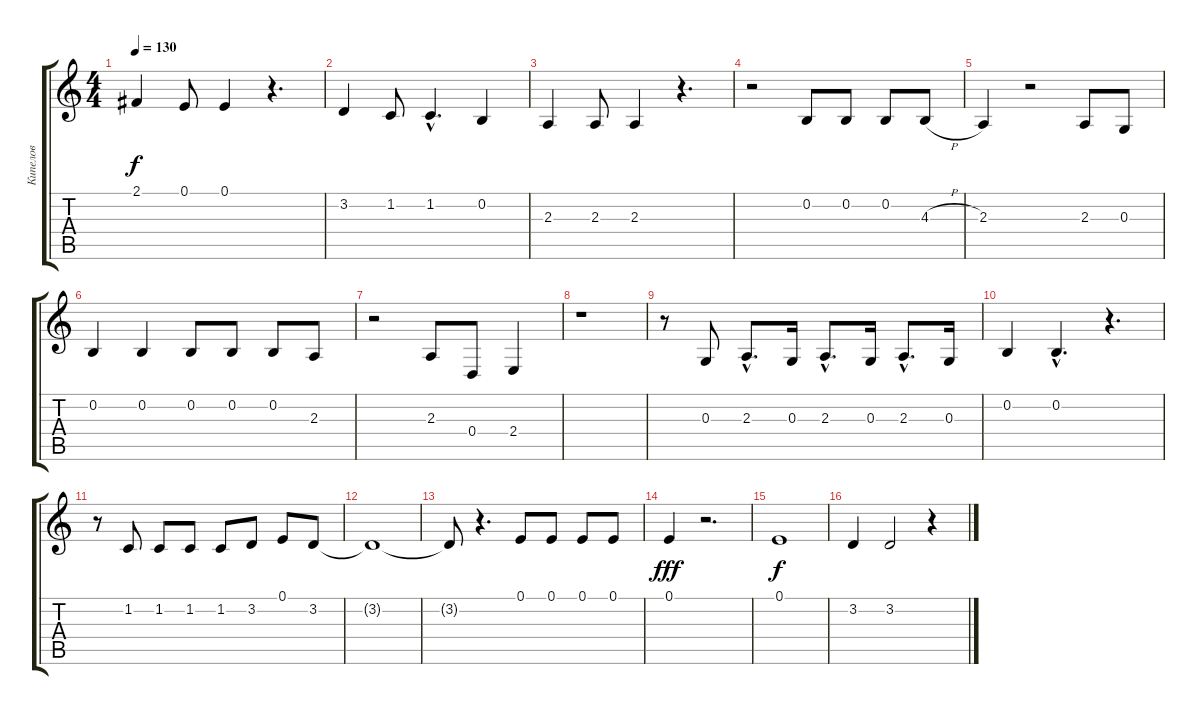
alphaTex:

\track ("Кипелов" "Кипелов") {instrument viola}
\staff {score tabs}
\tuning (E4 B3 G3 D3 A2 E2) {hide}
\ts (4 4)
\tempo 130
\clef g2
\ks c
2.1.4{dy f} 0.1.8 0.1.4 r.4{d} |
3.2.4 1.2.8 1.2{hac}.4{d} 0.2.4 |
2.3.4 2.3.8 2.3.4 r.4{d} |
r.2 0.2.8 0.2.8 0.2.8 4.3{h}.8 |
2.3.4 r.2 2.3.8 0.3.8 |
0.2.4 0.2.4 0.2.8 0.2.8 0.2.8 2.3.8 |
r.2 2.3.8 0.4.8 2.4.4 |
r.1 |
r.8 0.3.8 2.3{hac}.8{d} 0.3.16 2.3{hac}.8{d} 0.3.16 2.3{hac}.8{d} 0.3.16 |
0.2.4 0.2{hac}.4{d} r.4{d} |
r.8 1.2.8 1.2.8 1.2.8 1.2.8 3.2.8 0.1.8 3.2.8 |
3.2{t}.1 |
3.2{t}.8 r.4{d} 0.1.8 0.1.8 0.1.8 0.1.8 |
0.1.4{dy fff} r.2{d} |
0.1.1{dy f} |
3.2.4 3.2.2 r.4
